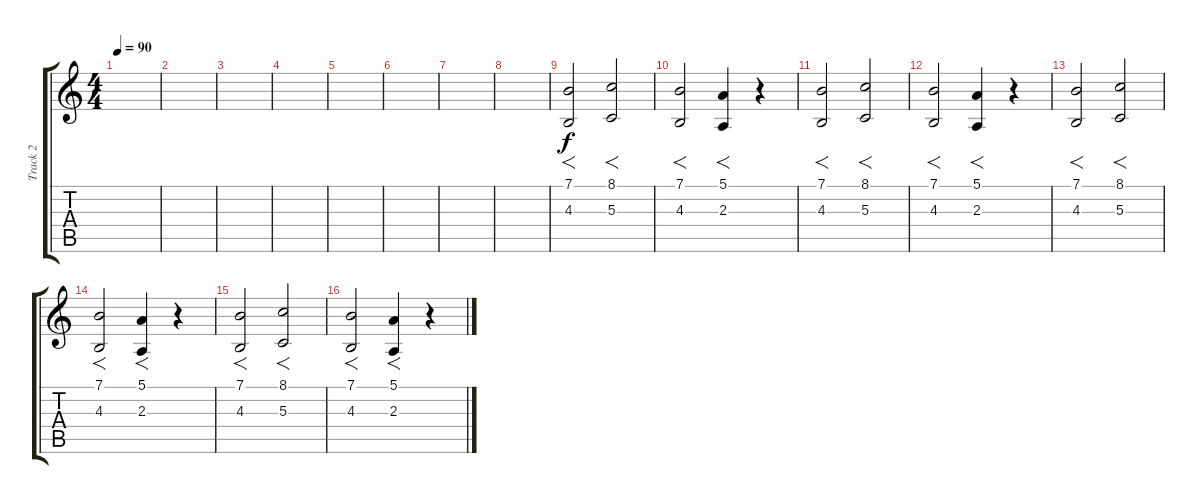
\track ("Track 2" "Track 2") {instrument trumpet}
\staff {score tabs}
\tuning (E4 B3 G3 D3 A2 E2) {hide}
\ts (4 4)
\tempo 90
\clef g2
\ks c
|
|
|
|
|
|
|
|
(7.1 4.3).2{f} (8.1 5.3).2{f} |
(7.1 4.3).2{f} (5.1 2.3).4{f} r.4 |
(7.1 4.3).2{f} (8.1 5.3).2{f} |
(7.1 4.3).2{f} (5.1 2.3).4{f} r.4 |
(7.1 4.3).2{f} (8.1 5.3).2{f} |
(7.1 4.3).2{f} (5.1 2.3).4{f} r.4 |
(7.1 4.3).2{f} (8.1 5.3).2{f} |
(7.1 4.3).2{f} (5.1 2.3).4{f} r.4
